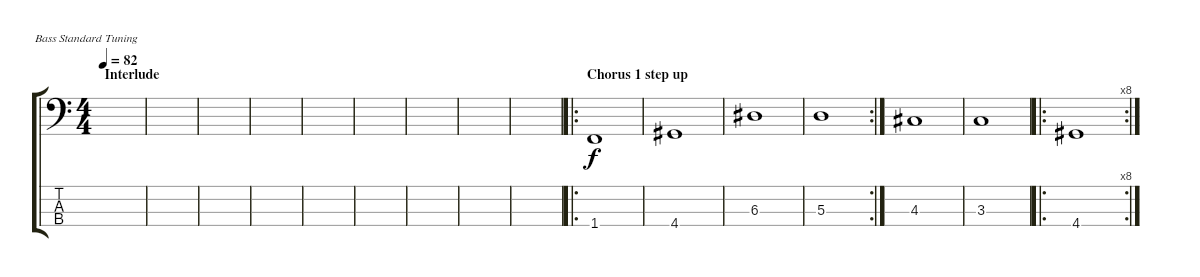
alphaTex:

\defaultSystemsLayout 4
\bracketExtendMode groupsimilarinstruments
\singleTrackTrackNamePolicy hidden
\multiTrackTrackNamePolicy hidden
\firstSystemTrackNameOrientation horizontal
\otherSystemsTrackNameOrientation horizontal
\defaultBarNumberDisplay Hide
\track ("Electric Bass" "E-Bass") {instrument electricbassfinger}
\staff {score tabs}
\tuning (G2 D2 A1 E1)
\ts (4 4)
\section ("" "Interlude")
\tempo 82
\clef f4
\scale
0.25
\ks c
|
\scale
0.25 |
\scale
0.25 |
\scale
0.25 |
\scale
0.25 |
\scale
0.25 |
\scale
0.25 |
\scale
0.25 |
\scale
0.238281 |
\ro
\section ("" "Chorus 1 step up")
\scale
0.285156 1.4.1 |
\scale
0.238281 4.4.1 |
\scale
0.238281 6.3.1 |
\rc 2
\scale
0.25 5.3.1 |
\scale
0.227612 4.3.1 |
\scale
0.227612 3.3.1 |
\ro
\rc 8
\scale
0.294776 4.4.1
